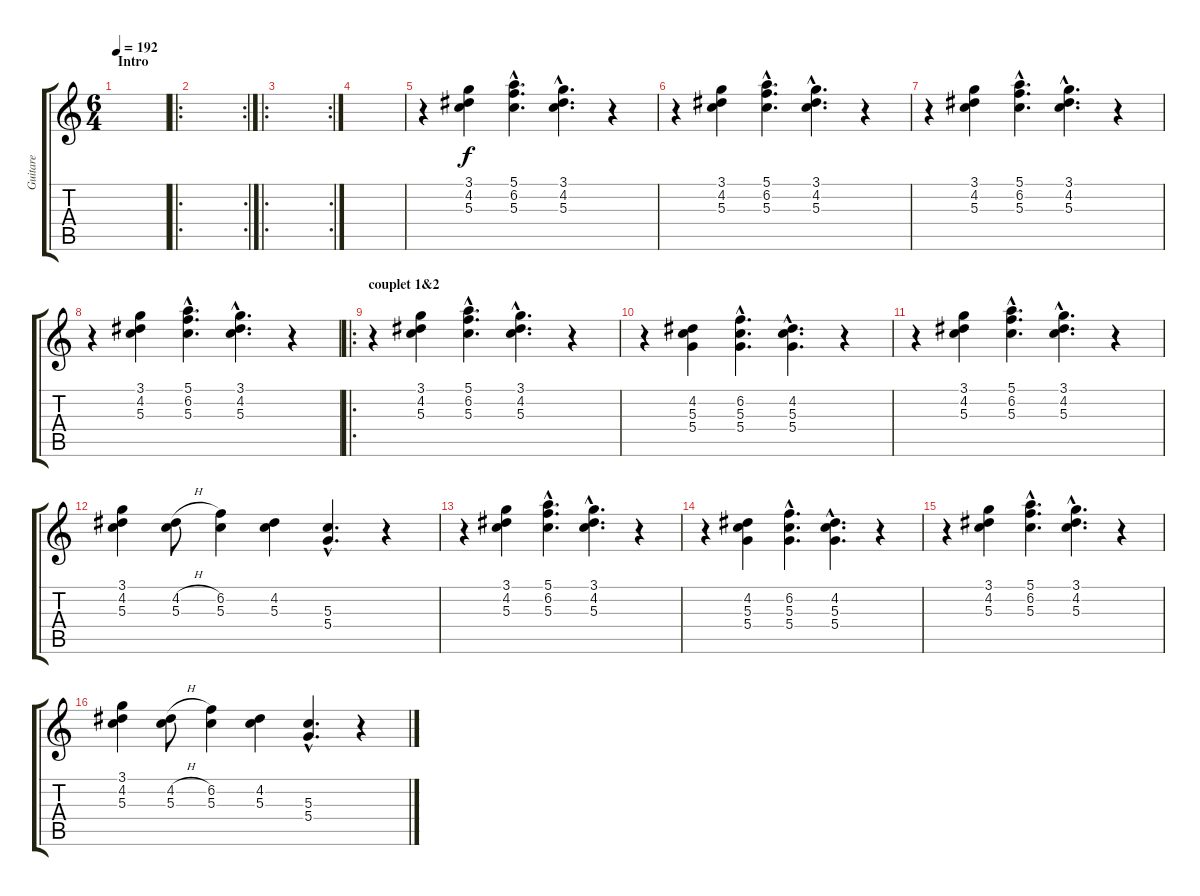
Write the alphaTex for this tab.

\track ("Guitare" "Guitare") {instrument distortionguitar}
\staff {score tabs}
\tuning (E4 B3 G3 D3 A2 E2) {hide}
\ts (6 4)
\section ("" "Intro")
\tempo 192
\clef g2
\ks c
|
\ro
\rc 2
|
\ro
\rc 2
|
|
r.4 (3.1 4.2 5.3).4 (5.1{hac} 6.2{hac} 5.3{hac}).4{d} (3.1{hac} 4.2{hac} 5.3{hac}).4{d} r.4 |
r.4 (3.1 4.2 5.3).4 (5.1{hac} 6.2{hac} 5.3{hac}).4{d} (3.1{hac} 4.2{hac} 5.3{hac}).4{d} r.4 |
r.4 (3.1 4.2 5.3).4 (5.1{hac} 6.2{hac} 5.3{hac}).4{d} (3.1{hac} 4.2{hac} 5.3{hac}).4{d} r.4 |
r.4 (3.1 4.2 5.3).4 (5.1{hac} 6.2{hac} 5.3{hac}).4{d} (3.1{hac} 4.2{hac} 5.3{hac}).4{d} r.4 |
\ro
\section ("" "couplet 1&2")
r.4 (3.1 4.2 5.3).4 (5.1{hac} 6.2{hac} 5.3{hac}).4{d} (3.1{hac} 4.2{hac} 5.3{hac}).4{d} r.4 |
r.4 (4.2 5.3 5.4).4 (6.2{hac} 5.3{hac} 5.4{hac}).4{d} (4.2{hac} 5.3{hac} 5.4{hac}).4{d} r.4 |
r.4 (3.1 4.2 5.3).4 (5.1{hac} 6.2{hac} 5.3{hac}).4{d} (3.1{hac} 4.2{hac} 5.3{hac}).4{d} r.4 |
(3.1 4.2 5.3).4 (4.2{h} 5.3).8 (6.2 5.3).4 (4.2 5.3).4 (5.3{hac} 5.4{hac}).4{d} r.4 |
r.4 (3.1 4.2 5.3).4 (5.1{hac} 6.2{hac} 5.3{hac}).4{d} (3.1{hac} 4.2{hac} 5.3{hac}).4{d} r.4 |
r.4 (4.2 5.3 5.4).4 (6.2{hac} 5.3{hac} 5.4{hac}).4{d} (4.2{hac} 5.3{hac} 5.4{hac}).4{d} r.4 |
r.4 (3.1 4.2 5.3).4 (5.1{hac} 6.2{hac} 5.3{hac}).4{d} (3.1{hac} 4.2{hac} 5.3{hac}).4{d} r.4 |
(3.1 4.2 5.3).4 (4.2{h} 5.3).8 (6.2 5.3).4 (4.2 5.3).4 (5.3{hac} 5.4{hac}).4{d} r.4
